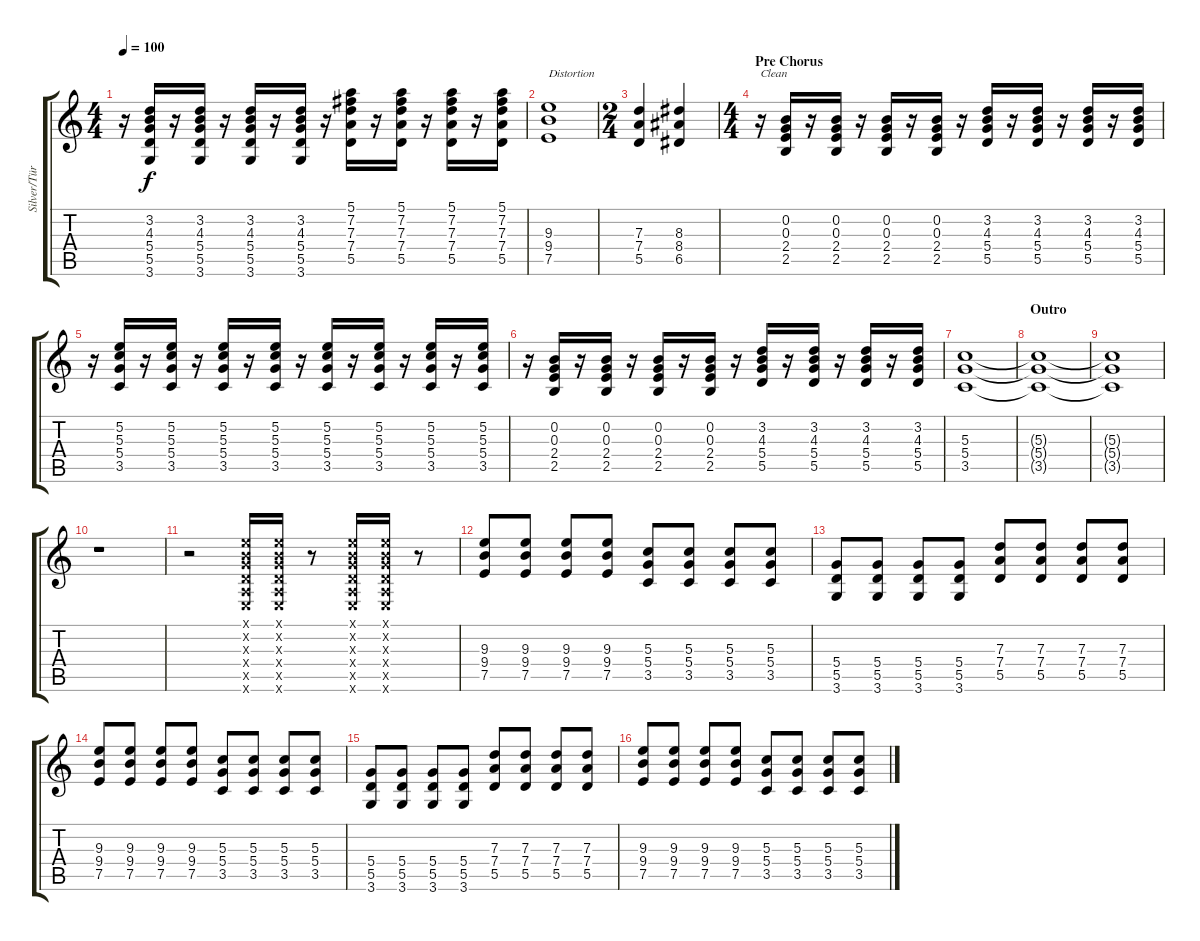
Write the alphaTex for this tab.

\track ("Silver/Türk" "Silver/Tür") {instrument distortionguitar}
\staff {score tabs}
\tuning (E4 B3 G3 D3 A2 E2) {hide}
\ts (4 4)
\tempo 100
\clef g2
\ks c
r.16{dy f} (3.2 4.3 5.4 5.5 3.6).16 r.16 (3.2 4.3 5.4 5.5 3.6).16 r.16 (3.2 4.3 5.4 5.5 3.6).16 r.16 (3.2 4.3 5.4 5.5 3.6).16 r.16 (5.1 7.2 7.3 7.4 5.5).16 r.16 (5.1 7.2 7.3 7.4 5.5).16 r.16 (5.1 7.2 7.3 7.4 5.5).16 r.16 (5.1 7.2 7.3 7.4 5.5).16 |
(9.3 9.4 7.5).1{txt "Distortion" instrument distortionguitar} |
\ts (2 4)
(7.3 7.4 5.5).4 (8.3 8.4 6.5).4 |
\ts (4 4)
\section ("" "Pre Chorus")
r.16{txt "Clean" instrument electricguitarclean} (0.2 0.3 2.4 2.5).16 r.16 (0.2 0.3 2.4 2.5).16 r.16 (0.2 0.3 2.4 2.5).16 r.16 (0.2 0.3 2.4 2.5).16 r.16 (3.2 4.3 5.4 5.5).16 r.16 (3.2 4.3 5.4 5.5).16 r.16 (3.2 4.3 5.4 5.5).16 r.16 (3.2 4.3 5.4 5.5).16 |
r.16 (5.2 5.3 5.4 3.5).16 r.16 (5.2 5.3 5.4 3.5).16 r.16 (5.2 5.3 5.4 3.5).16 r.16 (5.2 5.3 5.4 3.5).16 r.16 (5.2 5.3 5.4 3.5).16 r.16 (5.2 5.3 5.4 3.5).16 r.16 (5.2 5.3 5.4 3.5).16 r.16 (5.2 5.3 5.4 3.5).16 |
r.16 (0.2 0.3 2.4 2.5).16 r.16 (0.2 0.3 2.4 2.5).16 r.16 (0.2 0.3 2.4 2.5).16 r.16 (0.2 0.3 2.4 2.5).16 r.16 (3.2 4.3 5.4 5.5).16 r.16 (3.2 4.3 5.4 5.5).16 r.16 (3.2 4.3 5.4 5.5).16 r.16 (3.2 4.3 5.4 5.5).16 |
(5.3 5.4 3.5).1{volume 0 instrument distortionguitar} |
\section ("" "Outro")
(5.3{t} 5.4{t} 3.5{t}).1 |
(5.3{t} 5.4{t} 3.5{t}).1 |
r.1{volume 12} |
r.2 (0.1{x} 0.2{x} 0.3{x} 0.4{x} 0.5{x} 0.6{x}).16 (0.1{x} 0.2{x} 0.3{x} 0.4{x} 0.5{x} 0.6{x}).16 r.8 (0.1{x} 0.2{x} 0.3{x} 0.4{x} 0.5{x} 0.6{x}).16 (0.1{x} 0.2{x} 0.3{x} 0.4{x} 0.5{x} 0.6{x}).16 r.8 |
(9.3 9.4 7.5).8 (9.3 9.4 7.5).8 (9.3 9.4 7.5).8 (9.3 9.4 7.5).8 (5.3 5.4 3.5).8 (5.3 5.4 3.5).8 (5.3 5.4 3.5).8 (5.3 5.4 3.5).8 |
(5.4 5.5 3.6).8 (5.4 5.5 3.6).8 (5.4 5.5 3.6).8 (5.4 5.5 3.6).8 (7.3 7.4 5.5).8 (7.3 7.4 5.5).8 (7.3 7.4 5.5).8 (7.3 7.4 5.5).8 |
(9.3 9.4 7.5).8 (9.3 9.4 7.5).8 (9.3 9.4 7.5).8 (9.3 9.4 7.5).8 (5.3 5.4 3.5).8 (5.3 5.4 3.5).8 (5.3 5.4 3.5).8 (5.3 5.4 3.5).8 |
(5.4 5.5 3.6).8 (5.4 5.5 3.6).8 (5.4 5.5 3.6).8 (5.4 5.5 3.6).8 (7.3 7.4 5.5).8 (7.3 7.4 5.5).8 (7.3 7.4 5.5).8 (7.3 7.4 5.5).8 |
(9.3 9.4 7.5).8 (9.3 9.4 7.5).8 (9.3 9.4 7.5).8 (9.3 9.4 7.5).8 (5.3 5.4 3.5).8 (5.3 5.4 3.5).8 (5.3 5.4 3.5).8 (5.3 5.4 3.5).8
